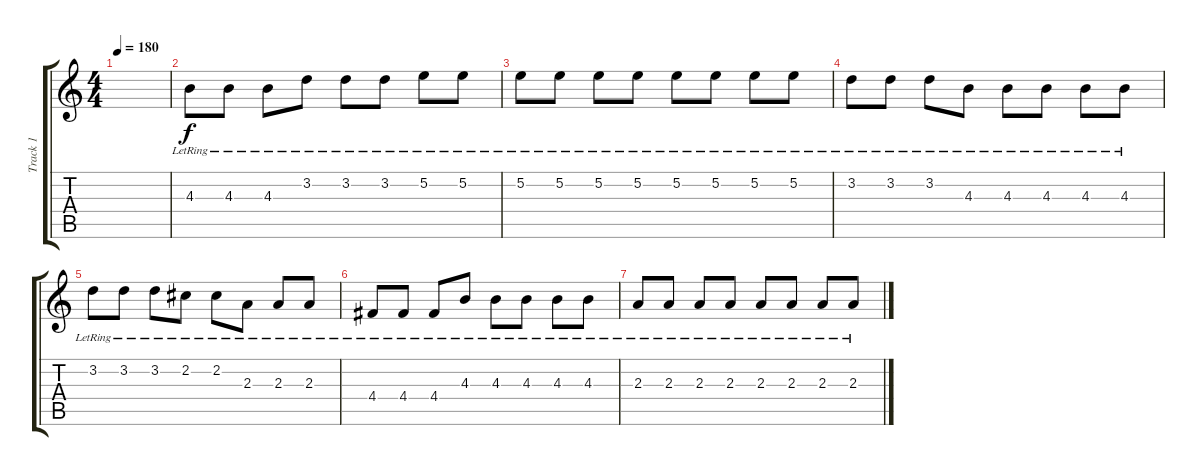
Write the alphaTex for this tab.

\track ("Track 1" "Track 1") {instrument electricpiano1}
\staff {score tabs}
\tuning (E5 B4 G4 D4 A3 E3) {hide}
\ts (4 4)
\tempo 180
\clef g2
\ks c
|
4.3{lr}.8 4.3{lr}.8 4.3{lr}.8 3.2{lr}.8 3.2{lr}.8 3.2{lr}.8 5.2{lr}.8 5.2{lr}.8 |
5.2{lr}.8 5.2{lr}.8 5.2{lr}.8 5.2{lr}.8 5.2{lr}.8 5.2{lr}.8 5.2{lr}.8 5.2{lr}.8 |
3.2{lr}.8 3.2{lr}.8 3.2{lr}.8 4.3{lr}.8 4.3{lr}.8 4.3{lr}.8 4.3{lr}.8 4.3{lr}.8 |
3.2{lr}.8 3.2{lr}.8 3.2{lr}.8 2.2{lr}.8 2.2{lr}.8 2.3{lr}.8 2.3{lr}.8 2.3{lr}.8 |
4.4{lr}.8 4.4{lr}.8 4.4{lr}.8 4.3{lr}.8 4.3{lr}.8 4.3{lr}.8 4.3{lr}.8 4.3{lr}.8 |
2.3{lr}.8 2.3{lr}.8 2.3{lr}.8 2.3{lr}.8 2.3{lr}.8 2.3{lr}.8 2.3{lr}.8 2.3{lr}.8
